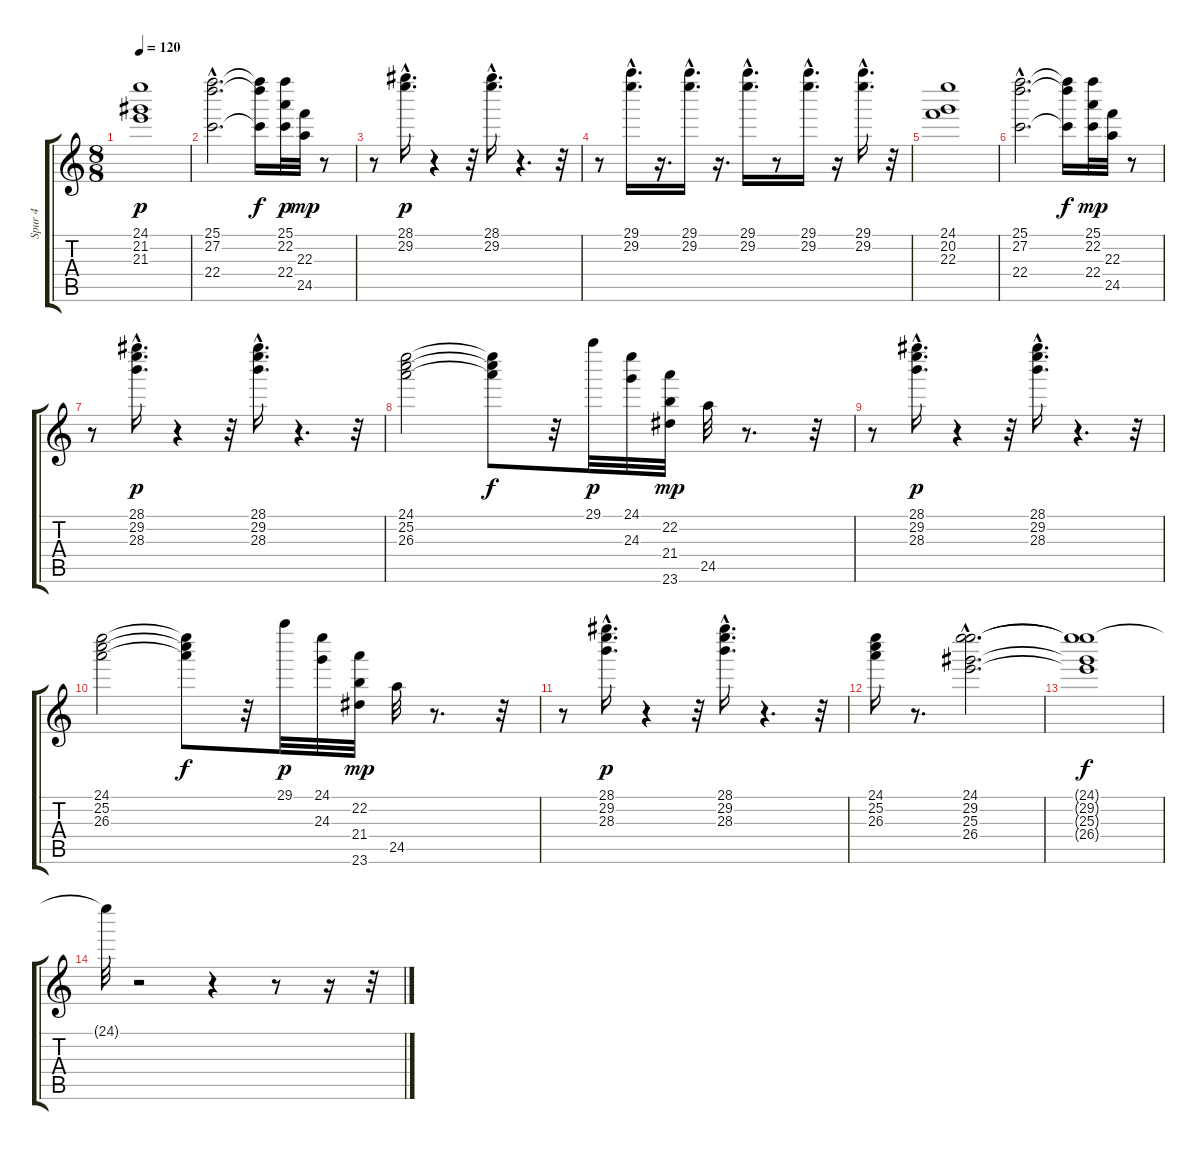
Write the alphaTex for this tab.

\track ("Spur 4" "Spur 4") {instrument acousticguitarnylon}
\staff {score tabs}
\tuning (E4 B3 G3 D3 A2 E2) {hide}
\ts (8 8)
\tempo 120
\clef g2
\ks c
(24.1 21.2 21.3).1{dy p} |
(25.1{hac} 27.2{hac} 22.4{hac}).2{d} (25.1{t} 27.2{t} 22.4{t}).16{dy f} (25.1 22.2 22.4).32{dy p} (22.3 24.5).32{dy mp} r.8 |
r.8 (28.1{hac} 29.2{hac}).16{d dy p} r.4 r.32 (28.1{hac} 29.2{hac}).16{d} r.4{d} r.32 |
r.8 (29.1{hac} 29.2{hac}).16{d} r.16{d} (29.1{hac} 29.2{hac}).16{d} r.16{d} (29.1{hac} 29.2{hac}).16{d} r.8 (29.1{hac} 29.2{hac}).16{d} r.16 (29.1{hac} 29.2{hac}).16{d} r.32 |
(24.1 20.2 22.3).1 |
(25.1{hac} 27.2{hac} 22.4{hac}).2{d} (25.1{t} 27.2{t} 22.4{t}).16{dy f} (25.1 22.2 22.4).32{dy mp} (22.3 24.5).32 r.8 |
r.8 (28.1{hac} 29.2{hac} 28.3{hac}).16{d dy p} r.4 r.32 (28.1{hac} 29.2{hac} 28.3{hac}).16{d} r.4{d} r.32 |
(24.1 25.2 26.3).2 (24.1{t} 25.2{t} 26.3{t}).8{dy f} r.32 29.1.32{dy p} (24.1 24.3).32 (22.2 21.4 23.6).32{dy mp} 24.5.32 r.8{d} r.32 |
r.8 (28.1{hac} 29.2{hac} 28.3{hac}).16{d dy p} r.4 r.32 (28.1{hac} 29.2{hac} 28.3{hac}).16{d} r.4{d} r.32 |
(24.1 25.2 26.3).2 (24.1{t} 25.2{t} 26.3{t}).8{dy f} r.32 29.1.32{dy p} (24.1 24.3).32 (22.2 21.4 23.6).32{dy mp} 24.5.32 r.8{d} r.32 |
r.8 (28.1{hac} 29.2{hac} 28.3{hac}).16{d dy p} r.4 r.32 (28.1{hac} 29.2{hac} 28.3{hac}).16{d} r.4{d} r.32 |
(24.1 25.2 26.3).16{volume 16} r.8{d} (24.1{hac} 29.2{hac} 25.3{hac} 26.4{hac}).2{d volume 14} |
(24.1{t} 29.2{t} 25.3{t} 26.4{t}).1{dy f} |
24.1{t}.32 r.2 r.4 r.8 r.16 r.32
